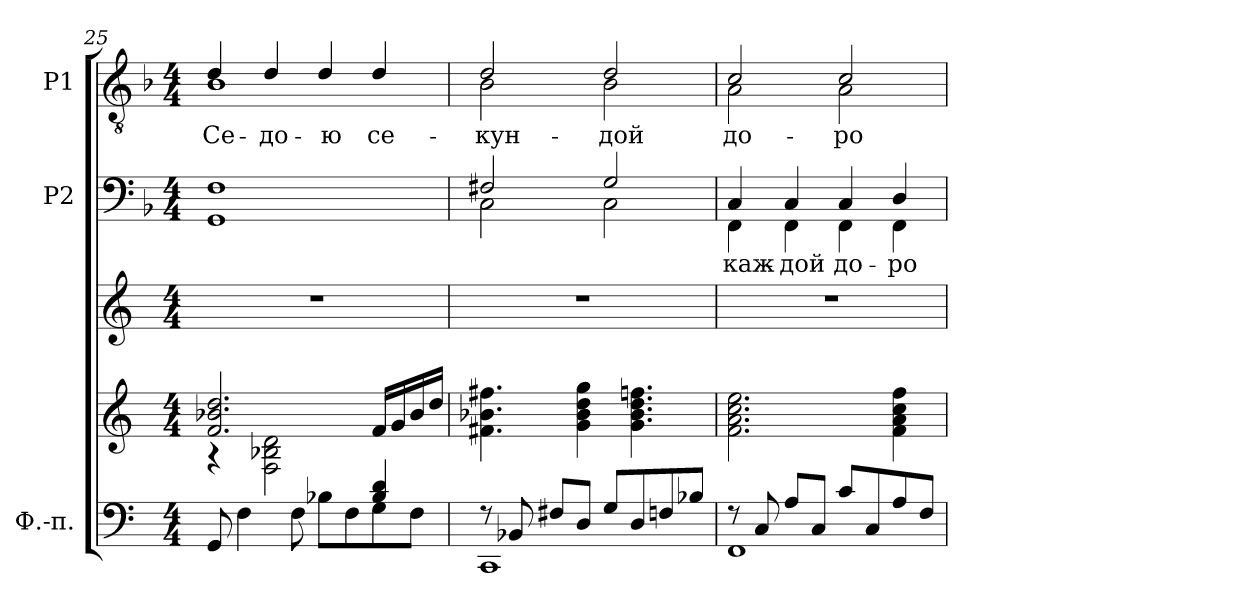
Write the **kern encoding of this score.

**kern	**kern	**kern	**kern	**text	**kern	**text
*part3	*part3	*part3	*part2	*part2	*part1	*part1
*staff5	*staff4	*staff3	*staff2	*staff2	*staff1	*staff1
*I"Ф.-п.	*	*	*I"P2	*	*I"P1	*
*clefF4	*clefG2	*clefG2	*clefF4	*	*clefGv2	*
*	*	*	*	*	*ITrd7c12	*
*k[]	*k[]	*k[]	*k[b-]	*	*k[b-]	*
*C:	*C:	*C:	*F:	*	*F:	*
*M4/4	*M4/4	*M4/4	*M4/4	*	*M4/4	*
=25	=25	=25	=25	=25	=25	=25
*^	*^	*	*^	*	*	*
!	!	!	!	!	!	!	!	!	!LO:LY:a:color=#000000
*	*	*	*	*	*	*	*	*^	*
!	!	!	!	!	!	!	!	!	!	!LO:LY:b:color=#000000
2.ryy	8GGi/	2.fi/ 2.b-i 2.ddi	4r	1r	1Fi	1GGi	.	4Di/	1BB-i	-Се-
.	4Fi\	.	.	.	.	.	.	.	.	.
!	!	!	!	!	!	!	!	!	!	!LO:LY:a:color=#000000
.	.	.	2Fi\ 2B-i 2di	.	.	.	.	4Di/	.	-до-
.	8Fi\	.	.	.	.	.	.	.	.	.
!	!	!	!	!	!	!	!	!	!	!LO:LY:a:color=#000000
.	8B-i\L	.	.	.	.	.	.	4Di/	.	-ю
.	8Fi\	.	.	.	.	.	.	.	.	.
!	!	!	!	!	!	!	!	!	!	!LO:LY:a:color=#000000
4B-i/ 4di	8Gi\	16fi/LL	4ryy	.	.	.	.	4Di/	.	се-
.	.	16gi/	.	.	.	.	.	.	.	.
.	8Fi\J	16b-i/	.	.	.	.	.	.	.	.
.	.	16ddi/JJ	.	.	.	.	.	.	.	.
*	*	*v	*v	*	*	*	*	*	*	*
=26	=26	=26	=26	=26	=26	=26	=26	=26	=26
!	!	!	!	!	!	!	!	!	!LO:LY:a:color=#000000
!	!	!	!	!	!	!	!	!	!LO:LY:b:color=#000000
8r	1CCi	4.f#Xi\ 4.b-i 4.ff#Xi	1r	2F#Xi/	2Ci\	.	2Di/	2BB-i\	-кун-
8BB-i/	.	.	.	.	.	.	.	.	.
8F#Xi/L	.	.	.	.	.	.	.	.	.
8Di/J	.	4gi\ 4b-i 4ddi 4ggi	.	.	.	.	.	.	.
!	!	!	!	!	!	!	!	!	!LO:LY:a:color=#000000
!	!	!	!	!	!	!	!	!	!LO:LY:b:color=#000000
8Gi/L	.	.	.	2Gi/	2Ci\	.	2Di/	2BB-i\	дой
8Di/	.	4.gi\ 4.b-i 4.ddi 4.ffni	.	.	.	.	.	.	.
8Fni/	.	.	.	.	.	.	.	.	.
8B-i/J	.	.	.	.	.	.	.	.	.
!!LO:LB:g=z	!!
=27	=27	=27	=27	=27	=27	=27	=27	=27	=27
!	!	!	!	!	!	!LO:LY:a:color=#000000	!	!	!
!	!	!	!	!	!	!	!	!	!LO:LY:b:color=#000000
8r	1FFi	2.fi\ 2.ai 2.cci 2.eei	1r	4Ci/	4FFi\	каж-	2Ci/	2AAi\	до-
8Ci/	.	.	.	.	.	.	.	.	.
!	!	!	!	!	!	!LO:LY:a:color=#000000	!	!	!
8Ai/L	.	.	.	4Ci/	4FFi\	-дой	.	.	.
8Ci/J	.	.	.	.	.	.	.	.	.
!	!	!	!	!	!	!LO:LY:a:color=#000000	!	!	!
!	!	!	!	!	!	!	!	!	!LO:LY:b:color=#000000
8ci/L	.	.	.	4Ci/	4FFi\	до-	2Ci/	2AAi\	-ро-
8Ci/	.	.	.	.	.	.	.	.	.
!	!	!	!	!	!	!LO:LY:a:color=#000000	!	!	!
8Ai/	.	4fi\ 4ai 4cci 4ffi	.	4Di/	4FFi\	-ро-	.	.	.
8Fi/J	.	.	.	.	.	.	.	.	.
*	*	*	*	*v	*v	*	*	*	*
*v	*v	*	*	*	*	*v	*v	*
=	=	=	=	=	=	=
*-	*-	*-	*-	*-	*-	*-
